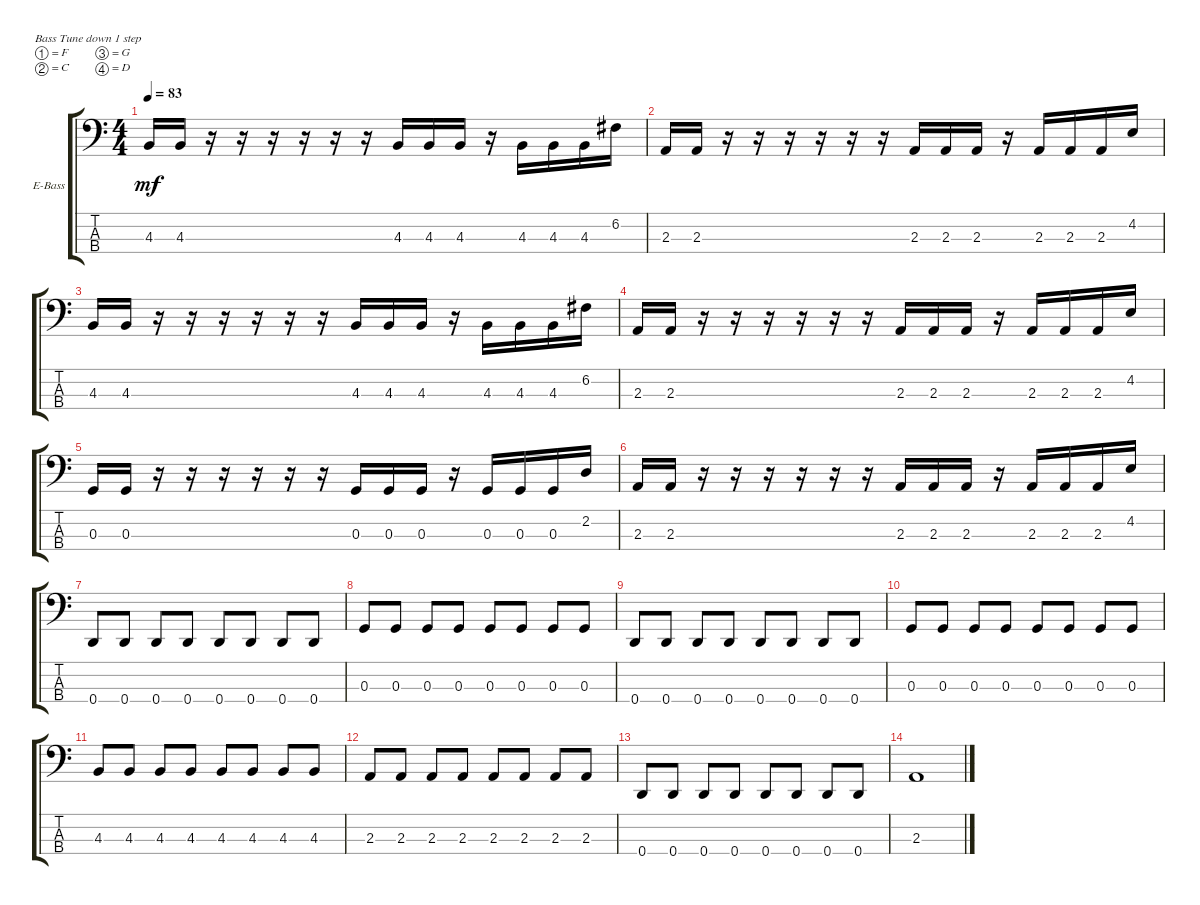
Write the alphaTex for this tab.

\bracketExtendMode groupsimilarinstruments
\firstSystemTrackNameOrientation horizontal
\otherSystemsTrackNameOrientation horizontal
\track ("Electric Bass" "E-Bass") {instrument electricbassfinger}
\staff {score tabs}
\tuning (F2 C2 G1 D1)
\ts (4 4)
\tempo 83
\clef f4
\scale
0.333333
\ks c
4.3.16{dy mf} 4.3.16 r.16 r.16 r.16 r.16 r.16 r.16 4.3.16 4.3.16 4.3.16 r.16 4.3.16 4.3.16 4.3.16 6.2.16 |
\scale
0.333333 2.3.16 2.3.16 r.16 r.16 r.16 r.16 r.16 r.16 2.3.16 2.3.16 2.3.16 r.16 2.3.16 2.3.16 2.3.16 4.2.16 |
\scale
0.333333 4.3.16 4.3.16 r.16 r.16 r.16 r.16 r.16 r.16 4.3.16 4.3.16 4.3.16 r.16 4.3.16 4.3.16 4.3.16 6.2.16 |
\scale
0.333333 2.3.16 2.3.16 r.16 r.16 r.16 r.16 r.16 r.16 2.3.16 2.3.16 2.3.16 r.16 2.3.16 2.3.16 2.3.16 4.2.16 |
\scale
0.333333 0.3.16 0.3.16 r.16 r.16 r.16 r.16 r.16 r.16 0.3.16 0.3.16 0.3.16 r.16 0.3.16 0.3.16 0.3.16 2.2.16 |
\scale
0.333333 2.3.16 2.3.16 r.16 r.16 r.16 r.16 r.16 r.16 2.3.16 2.3.16 2.3.16 r.16 2.3.16 2.3.16 2.3.16 4.2.16 |
\scale
0.333333 0.4.8 0.4.8 0.4.8 0.4.8 0.4.8 0.4.8 0.4.8 0.4.8 |
\scale
0.333333 0.3.8 0.3.8 0.3.8 0.3.8 0.3.8 0.3.8 0.3.8 0.3.8 |
\scale
0.333333 0.4.8 0.4.8 0.4.8 0.4.8 0.4.8 0.4.8 0.4.8 0.4.8 |
\scale
0.333333 0.3.8 0.3.8 0.3.8 0.3.8 0.3.8 0.3.8 0.3.8 0.3.8 |
\scale
0.333333 4.3.8 4.3.8 4.3.8 4.3.8 4.3.8 4.3.8 4.3.8 4.3.8 |
\scale
0.333333 2.3.8 2.3.8 2.3.8 2.3.8 2.3.8 2.3.8 2.3.8 2.3.8 |
\scale
0.333333 0.4.8 0.4.8 0.4.8 0.4.8 0.4.8 0.4.8 0.4.8 0.4.8 |
\scale
0.333333 2.3.1 |
\scale
0.333333 |
\scale
0.333333
